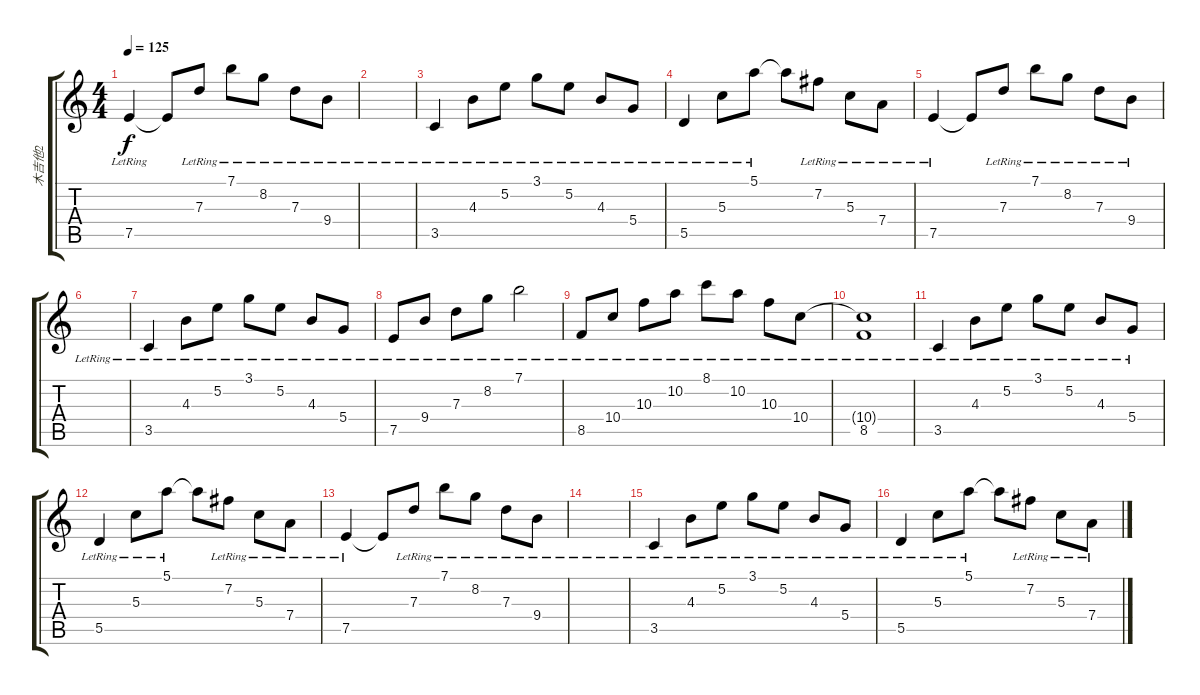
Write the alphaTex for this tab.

\track ("木吉他2" "木吉他2") {instrument acousticguitarsteel}
\staff {score tabs}
\tuning (E4 B3 G3 D3 A2 E2) {hide}
\ts (4 4)
\tempo 125
\clef g2
\ks c
7.5{lr}.4{dy f} 7.5{t}.8 7.3{lr}.8 7.1{lr}.8 8.2{lr}.8 7.3{lr}.8 9.4{lr}.8 |
|
3.5{lr}.4 4.3{lr}.8 5.2{lr}.8 3.1{lr}.8 5.2{lr}.8 4.3{lr}.8 5.4{lr}.8 |
5.5{lr}.4 5.3{lr}.8 5.1{lr}.8 5.1{t}.8 7.2{lr}.8 5.3{lr}.8 7.4{lr}.8 |
7.5{lr}.4 7.5{t}.8 7.3{lr}.8 7.1{lr}.8 8.2{lr}.8 7.3{lr}.8 9.4{lr}.8 |
|
3.5{lr}.4 4.3{lr}.8 5.2{lr}.8 3.1{lr}.8 5.2{lr}.8 4.3{lr}.8 5.4{lr}.8 |
7.5{lr}.8 9.4{lr}.8 7.3{lr}.8 8.2{lr}.8 7.1{lr}.2 |
8.5{lr}.8 10.4{lr}.8 10.3{lr}.8 10.2{lr}.8 8.1{lr}.8 10.2{lr}.8 10.3{lr}.8 10.4{lr}.8 |
(10.4{t} 8.5{lr}).1 |
3.5{lr}.4 4.3{lr}.8 5.2{lr}.8 3.1{lr}.8 5.2{lr}.8 4.3{lr}.8 5.4{lr}.8 |
5.5{lr}.4 5.3{lr}.8 5.1{lr}.8 5.1{t}.8 7.2{lr}.8 5.3{lr}.8 7.4{lr}.8 |
7.5{lr}.4 7.5{t}.8 7.3{lr}.8 7.1{lr}.8 8.2{lr}.8 7.3{lr}.8 9.4{lr}.8 |
|
3.5{lr}.4 4.3{lr}.8 5.2{lr}.8 3.1{lr}.8 5.2{lr}.8 4.3{lr}.8 5.4{lr}.8 |
5.5{lr}.4 5.3{lr}.8 5.1{lr}.8 5.1{t}.8 7.2{lr}.8 5.3{lr}.8 7.4{lr}.8
